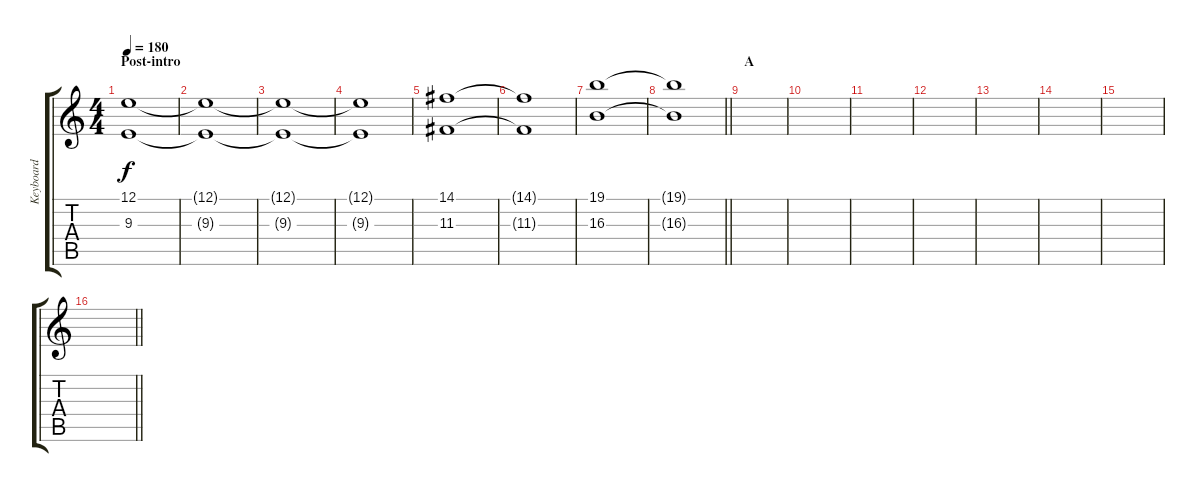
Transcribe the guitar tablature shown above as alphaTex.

\track ("Keyboard" "Keyboard") {instrument synthstrings1}
\staff {score tabs}
\tuning (E4 B3 G3 D3 A2 E2) {hide}
\ts (4 4)
\section ("" "Post-intro")
\tempo 180
\clef g2
\ks c
(12.1 9.3).1{dy f instrument synthstrings1} |
(12.1{t} 9.3{t}).1 |
(12.1{t} 9.3{t}).1 |
(12.1{t} 9.3{t}).1 |
(14.1 11.3).1 |
(14.1{t} 11.3{t}).1 |
(19.1 16.3).1 |
\barLineRight lightlight
(19.1{t} 16.3{t}).1 |
\section ("" "A")
|
|
|
|
|
|
|
\barLineRight lightlight
